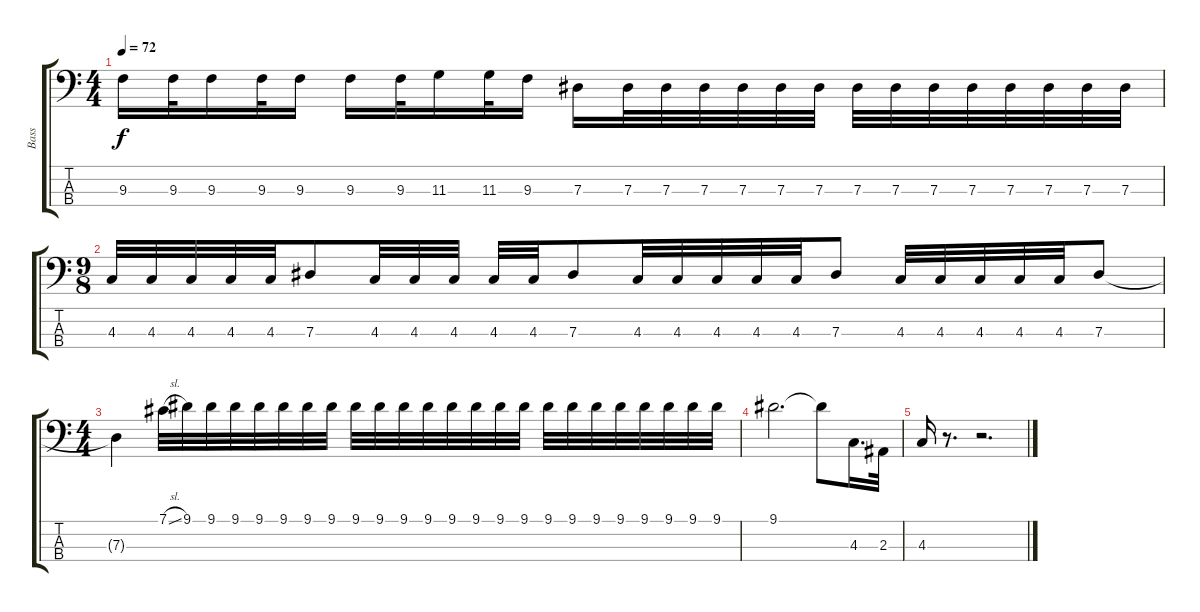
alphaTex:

\track ("Bass" "Bass") {instrument electricbassfinger}
\staff {score tabs}
\tuning (Gb2 Db2 Ab1 Eb1) {hide}
\ts (4 4)
\tempo 72
\clef f4
\ks c
9.3.16{dy f} 9.3.32 9.3.16 9.3.32 9.3.16 9.3.16 9.3.32 11.3.16 11.3.32 9.3.16 7.3.16 7.3.32 7.3.32 7.3.32 7.3.32 7.3.32 7.3.32 7.3.32 7.3.32 7.3.32 7.3.32 7.3.32 7.3.32 7.3.32 7.3.32 |
\ts (9 8)
4.3.32 4.3.32 4.3.32 4.3.32 4.3.32 7.3.8 4.3.32 4.3.32 4.3.32 4.3.32 4.3.32 7.3.8 4.3.32 4.3.32 4.3.32 4.3.32 4.3.32 7.3.8 4.3.32 4.3.32 4.3.32 4.3.32 4.3.32 7.3.8 |
\ts (4 4)
7.3{t}.4 7.1{sl}.32 9.1.32 9.1.32 9.1.32 9.1.32 9.1.32 9.1.32 9.1.32 9.1.32 9.1.32 9.1.32 9.1.32 9.1.32 9.1.32 9.1.32 9.1.32 9.1.32 9.1.32 9.1.32 9.1.32 9.1.32 9.1.32 9.1.32 9.1.32 |
9.1.2{d} 9.1{t}.8 4.3.16{d} 2.3.32 |
4.3.16 r.8{d} r.2{d}
